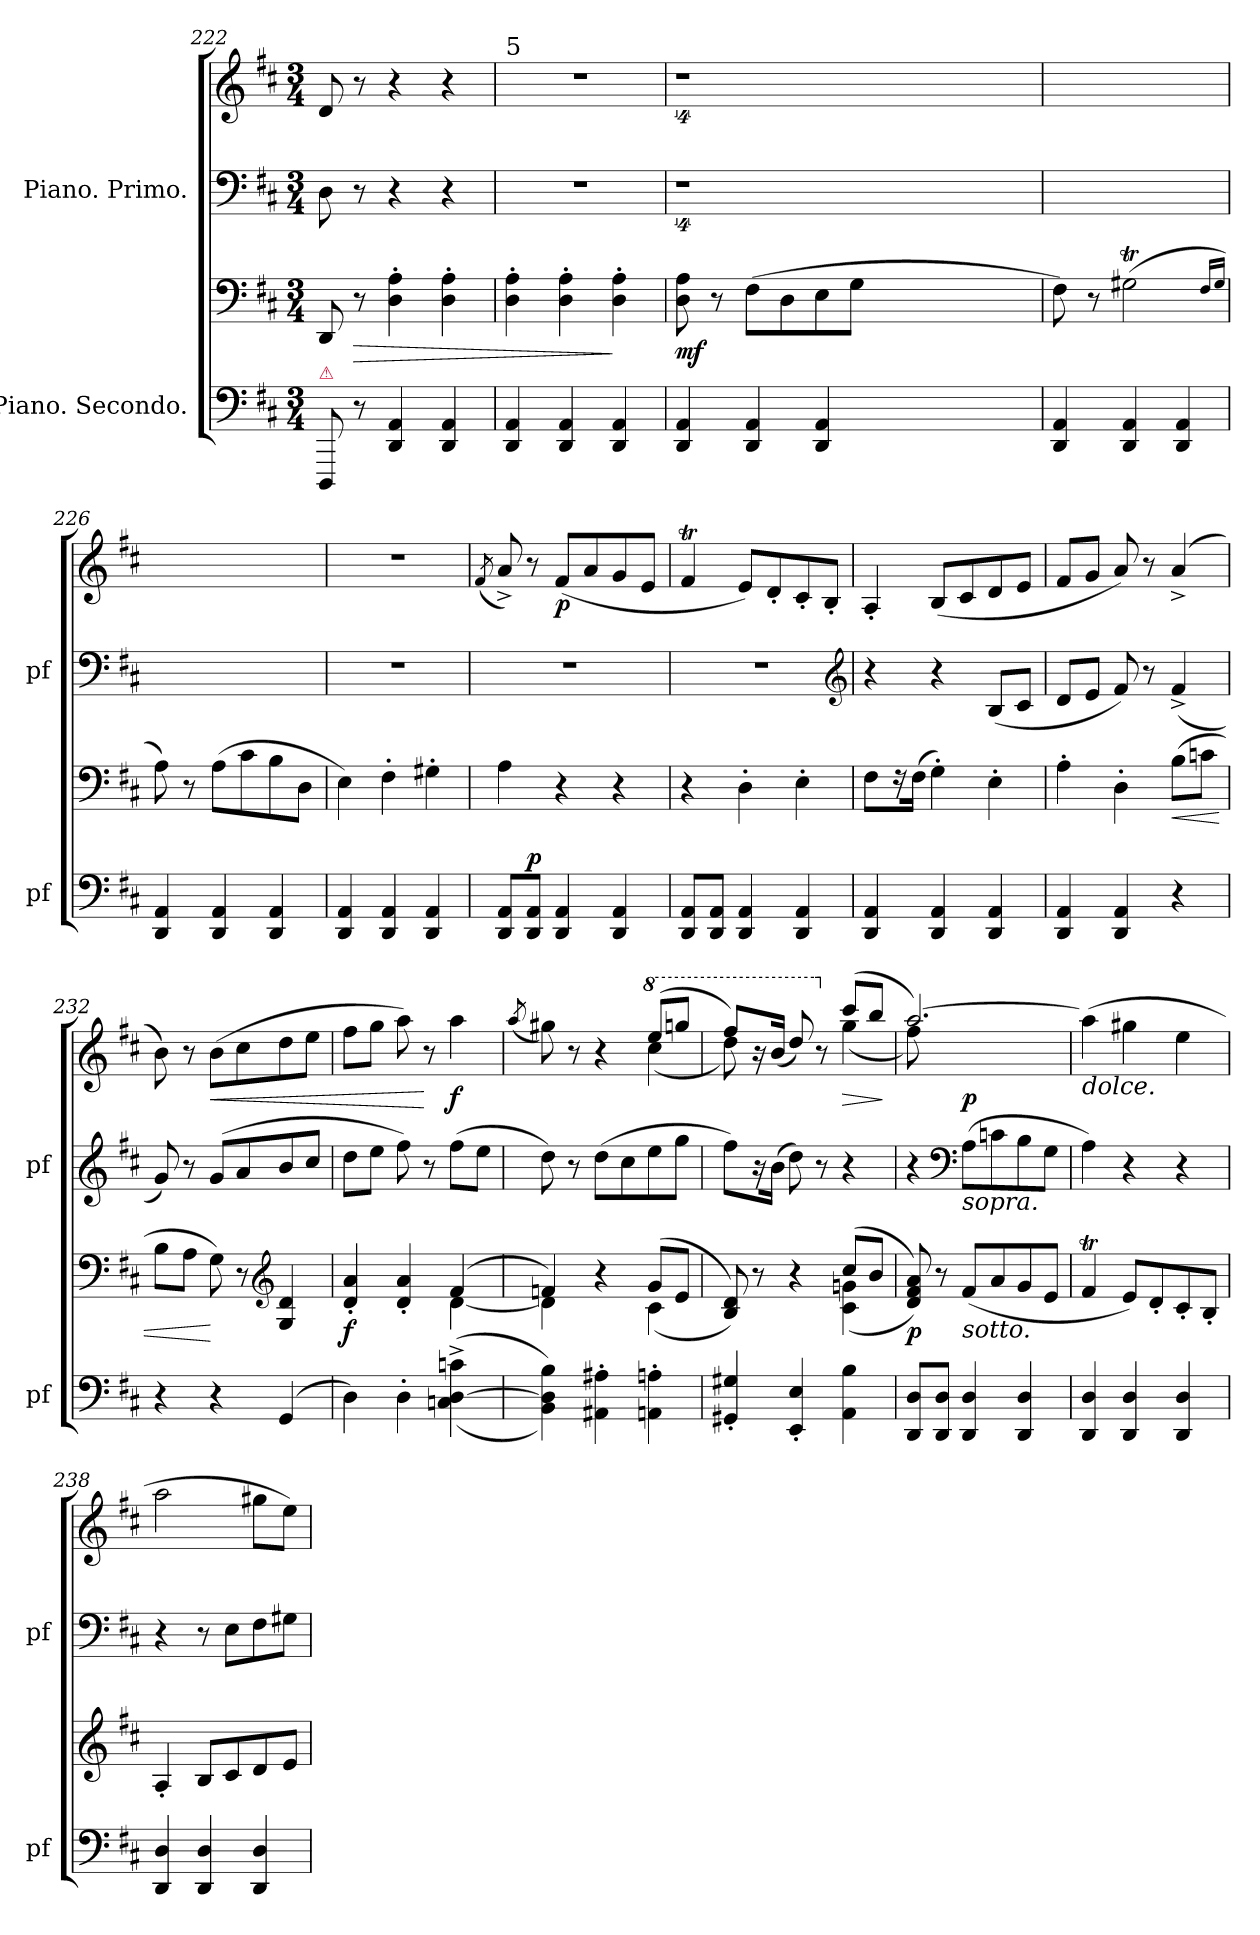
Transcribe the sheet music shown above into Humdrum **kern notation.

**kern	**dynam	**kern	**dynam	**kern	**kern	**dynam
*part4	*part4	*part3	*part3	*part2	*part1	*part1
*staff4	*staff4	*staff3	*staff3	*staff2	*staff1	*staff1
*I"Piano. Secondo.	*	*	*	*I"Piano. Primo.	*	*
*I'pf	*	*	*	*I'pf	*	*
*clefF4	*	*clefF4	*	*clefF4	*clefG2	*
*k[f#c#]	*	*k[f#c#]	*	*k[f#c#]	*k[f#c#]	*
*M3/4	*	*M3/4	*	*M3/4	*M3/4	*
=222	=222	=222	=222	=222	=222	=222
!LO:TX:a:color=crimson:t=⚠	!	!	!	!	!	!
8DDD/	.	8DD/	.	8D\	8d/	.
8r	.	8r	>	8r	8r	.
4DD/ 4AA/	.	4D'\ 4A'\	.	4r	4r	.
4DD/ 4AA/	.	4D'\ 4A'\	.	4r	4r	.
=223	=223	=223	=223	=223	=223	=223
!	!	!	!	!	!LO:TX:a:t=5	!
4DD/ 4AA/	.	4D'\ 4A'\	.	2.r	2.r	.
4DD/ 4AA/	.	4D'\ 4A'\	.	.	.	.
4DD/ 4AA/	.	4D'\ 4A'\	]	.	.	.
=224	=224	=224	=224	=224	=224	=224
4DD/ 4AA/	.	8D\ 8A\	mf	4%9r	4%9r	.
.	.	8r	.	.	.	.
4DD/ 4AA/	.	(8F#\L	.	.	.	.
.	.	8D\	.	.	.	.
4DD/ 4AA/	.	8E\	.	.	.	.
.	.	8G\J	.	.	.	.
1.ryy	.	1.ryy	.	.	.	.
=225	=225	=225	=225	=225	=225	=225
4DD/ 4AA/	.	8F#\)	.	2.ryy	2.ryy	.
.	.	8r	.	.	.	.
4DD/ 4AA/	.	(2G#Xt\	.	.	.	.
4DD/ 4AA/	.	.	.	.	.	.
.	.	16qqF#/LL	.	.	.	.
.	.	16qqG#/JJ	.	.	.	.
=226	=226	=226	=226	=226	=226	=226
4DD/ 4AA/	.	8A\)	.	2.ryy	2.ryy	.
.	.	8r	.	.	.	.
4DD/ 4AA/	.	(8A\L	.	.	.	.
.	.	8c#\	.	.	.	.
4DD/ 4AA/	.	8B\	.	.	.	.
.	.	8D\J	.	.	.	.
=227	=227	=227	=227	=227	=227	=227
4DD/ 4AA/	.	4E\)	.	2.r	2.r	.
4DD/ 4AA/	.	4F#'\	.	.	.	.
4DD/ 4AA/	.	4G#X'\	.	.	.	.
=228	=228	=228	=228	=228	=228	=228
.	.	.	.	.	(<8qf#/	.
8DD/ 8AA/L	.	4A\	.	2.r	8a^/)	.
!	!LO:DY:a	!	!	!	!	!
8DD/ 8AA/J	p	.	.	.	8r	.
4DD/ 4AA/	.	4r	.	.	(8f#/L	p
.	.	.	.	.	8a/	.
4DD/ 4AA/	.	4r	.	.	8g/	.
.	.	.	.	.	8e/J	.
=229	=229	=229	=229	=229	=229	=229
8DD/ 8AA/L	.	4r	.	2.r	4f#t/	.
8DD/ 8AA/J	.	.	.	.	.	.
4DD/ 4AA/	.	4D'\	.	.	8e/L)	.
.	.	.	.	.	8d'/	.
4DD/ 4AA/	.	4E'\	.	.	8c#'/	.
.	.	.	.	.	8B'/J	.
*	*	*	*	*clefG2	*	*
=230	=230	=230	=230	=230	=230	=230
4DD/ 4AA/	.	8F#\L	.	4r	4A'/	.
.	.	16r	.	.	.	.
.	.	(16F#\Jk	.	.	.	.
4DD/ 4AA/	.	4G'\)	.	4r	(8B/L	.
.	.	.	.	.	8c#/	.
4DD/ 4AA/	.	4E'\	.	(8B/L	8d/	.
.	.	.	.	8c#/J	8e/J	.
=231	=231	=231	=231	=231	=231	=231
4DD/ 4AA/	.	4A'\	.	8d/L	8f#/L	.
.	.	.	.	8e/J	8g/J	.
4DD/ 4AA/	.	4D'\	.	8f#/)	8a/)	.
.	.	.	.	8r	8r	.
4r	.	(8B\L	<	(4f#^/	(4a^>/	.
.	.	8cn\J	.	.	.	.
=232	=232	=232	=232	=232	=232	=232
4r	.	8B\L	.	8g/)	8b\)	.
.	.	8A\J	.	8r	8r	.
4r	.	8G\)	[	(8g/L	(8b\L	<
.	.	8r	.	8a/	8cc#\	.
*	*	*clefG2	*	*	*	*
(4GG/	.	4G/ 4d/	.	8b/	8dd\	.
.	.	.	.	8cc#/J	8ee\J	.
=233	=233	=233	=233	=233	=233	=233
*	*	*^	*	*	*	*
4D\)	.	4d'/ 4a'/	4ryy	f	8dd\L	8ff#\L	.
.	.	.	.	.	8ee\J	8gg\J	.
4D'\	.	4d'/ 4a'/	4ryy	.	8ff#\)	8aa\)	.
.	.	.	.	.	8r	8r	[
(<(>4Cn^\ [4D^\ 4cn^\	.	(4f#/	[4d\	.	(8ff#\L	4aa\	f
.	.	.	.	.	8ee\J	.	.
=234	=234	=234	=234	=234	=234	=234	=234
.	.	.	.	.	.	(<8qaa/	.
*	*	*	*	*	*	*^	*
4BB\ 4D]\ 4B\))	.	4fn/)	4d\]	.	8dd\)	8gg#X\)	2ryy	.
.	.	.	.	.	8r	8r	.	.
4AA#X'\ 4A#X'\	.	4r	4ryy	.	(8dd\L	4r	.	.
.	.	.	.	.	8cc#\	.	.	.
*	*	*	*	*	*	*8va	*	*
4AAn'\ 4An'\	.	(8g/L	(<4c#\	.	8ee\	(8eee/L	(4ccc#\	.
.	.	8e/J	.	.	8gg\J	8gggn/J	.	.
=235	=235	=235	=235	=235	=235	=235	=235	=235
4GG#X'/ 4G#X'/	.	8B/ 8d/))	4ryy	.	8ff#\L)	8fff#/L)	8ddd\)	.
.	.	8r	.	.	16r	16r	4.ryy	.
.	.	.	.	.	(16b\Jk	(16bb/Jk	.	.
4EE'/ 4E'/	.	4r	4ryy	.	8dd\)	8ddd/)	.	.
*	*	*	*	*	*	*X8va	*	*
.	.	.	.	.	8r	8r	.	.
4AA\ 4B\	.	(8cc#/L	(4c#\ 4gn\	.	4r	(8ccc#/L	(4gg\	>
.	.	8b/J	.	.	.	8bb/J	.	.
*	*	*v	*v	*	*	*v	*v	*
.	.	.	.	.	.	]
=236	=236	=236	=236	=236	=236	=236
*	*	*	*	*	*^	*
8DD/ 8D/L	.	8d/ 8f#/ 8a/))	p	4r	[2.aa/)	8ff#\)	.
8DD/ 8D/J	.	8r	.	.	.	8ryy	.
*	*	*	*	*clefF4	*	*	*
!	!	!	!	!LO:TX:b:i:t=sopra.	!	!	!
!	!	!LO:TX:b:i:t=sotto.	!	!	!	!	!
4DD/ 4D/	.	(8f#/L	.	(8A\L	.	4ryy	p
.	.	8a/	.	8cn\	.	.	.
4DD/ 4D/	.	8g/	.	8B\	.	4ryy	.
.	.	8e/J	.	8G\J	.	.	.
*	*	*	*	*	*v	*v	*
=237	=237	=237	=237	=237	=237	=237
!	!	!	!	!	!LO:TX:b:i:t=dolce.	!
4DD/ 4D/	.	4f#t/	.	4A\)	(4aa\]	.
4DD/ 4D/	.	8e/L)	.	4r	4gg#X\	.
.	.	8d'/	.	.	.	.
4DD/ 4D/	.	8c#'/	.	4r	4ee\	.
.	.	8B'/J	.	.	.	.
=238	=238	=238	=238	=238	=238	=238
4DD/ 4D/	.	4A'/	.	4r	2aa\	.
4DD/ 4D/	.	8B/L	.	8r	.	.
.	.	8c#/	.	8E\L	.	.
4DD/ 4D/	.	8d/	.	8F#\	8gg#X\L	.
.	.	8e/J	.	8G#X\J	8ee\J)	.
=	=	=	=	=	=	=
*-	*-	*-	*-	*-	*-	*-
